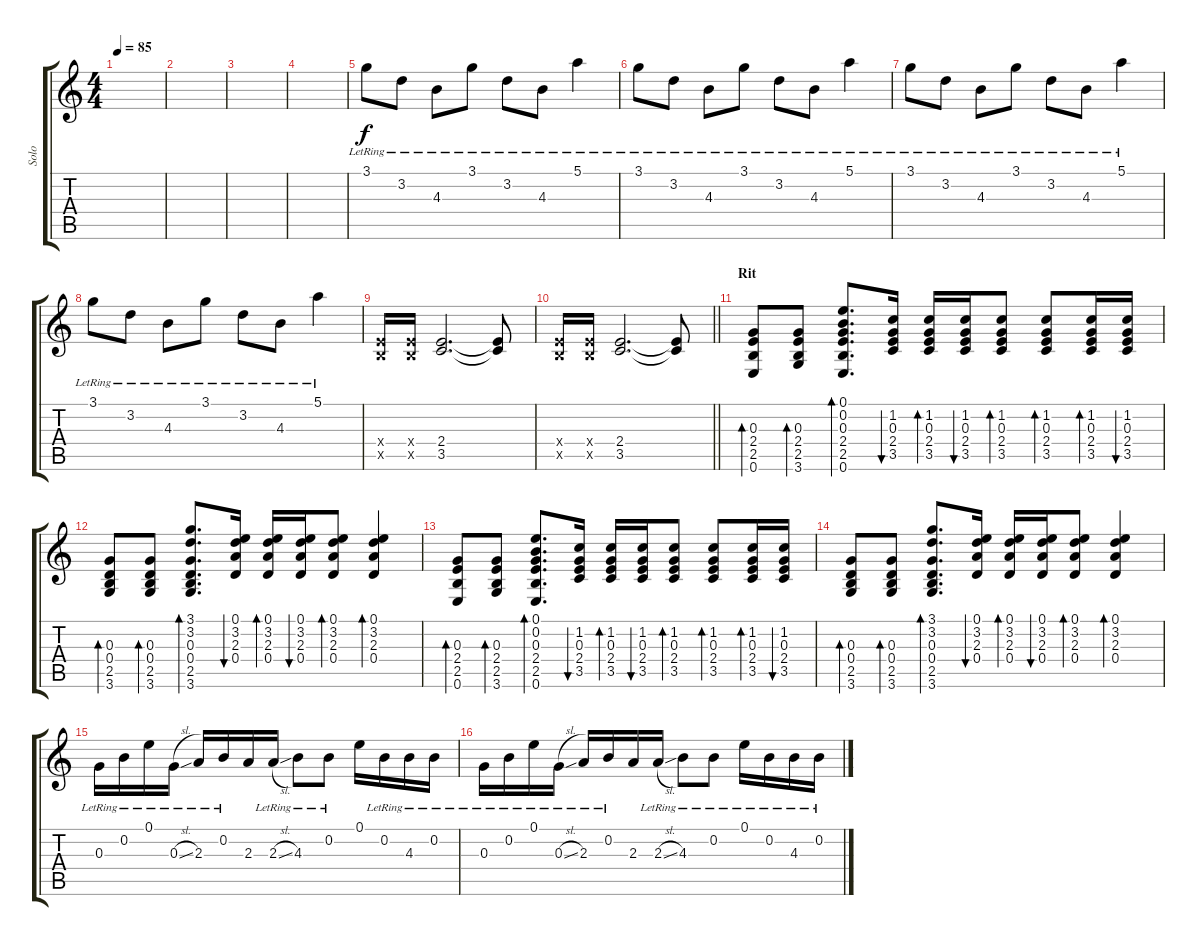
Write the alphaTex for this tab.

\track ("Solo" "Solo") {instrument overdrivenguitar}
\staff {score tabs}
\tuning (E4 B3 G3 D3 A2 E2) {hide}
\ts (4 4)
\tempo 85
\clef g2
\ks c
|
|
|
|
3.1{lr}.8{instrument electricguitarclean} 3.2{lr}.8 4.3{lr}.8 3.1{lr}.8 3.2{lr}.8 4.3{lr}.8 5.1{lr}.4 |
3.1{lr}.8 3.2{lr}.8 4.3{lr}.8 3.1{lr}.8 3.2{lr}.8 4.3{lr}.8 5.1{lr}.4 |
3.1{lr}.8 3.2{lr}.8 4.3{lr}.8 3.1{lr}.8 3.2{lr}.8 4.3{lr}.8 5.1{lr}.4 |
3.1{lr}.8 3.2{lr}.8 4.3{lr}.8 3.1{lr}.8 3.2{lr}.8 4.3{lr}.8 5.1{lr}.4 |
(2.4{x} 2.5{x}).16 (2.4{x} 2.5{x}).16 (2.4 3.5).2{d} (2.4{t} 3.5{t}).8 |
\barLineRight lightlight
(2.4{x} 2.5{x}).16 (2.4{x} 2.5{x}).16 (2.4 3.5).2{d} (2.4{t} 3.5{t}).8 |
\section ("" "Rit")
(0.3 2.4 2.5 0.6).8{bd 60} (0.3 2.4 2.5 3.6).8{bd 60} (0.1 0.2 0.3 2.4 2.5 0.6).8{d bd 60} (1.2 0.3 2.4 3.5).16{bu 60} (1.2 0.3 2.4 3.5).16{bd 60} (1.2 0.3 2.4 3.5).16{bu 60} (1.2 0.3 2.4 3.5).8{bd 60} (1.2 0.3 2.4 3.5).8{bd 60} (1.2 0.3 2.4 3.5).16{bd 60} (1.2 0.3 2.4 3.5).16{bu 60} |
(0.3 0.4 2.5 3.6).8{bd 60} (0.3 0.4 2.5 3.6).8{bd 60} (3.1 3.2 0.3 0.4 2.5 3.6).8{d bd 60} (0.1 3.2 2.3 0.4).16{bu 60} (0.1 3.2 2.3 0.4).16{bd 60} (0.1 3.2 2.3 0.4).16{bu 60} (0.1 3.2 2.3 0.4).8{bd 60} (0.1 3.2 2.3 0.4).4{bd 60} |
(0.3 2.4 2.5 0.6).8{bd 60} (0.3 2.4 2.5 3.6).8{bd 60} (0.1 0.2 0.3 2.4 2.5 0.6).8{d bd 60} (1.2 0.3 2.4 3.5).16{bu 60} (1.2 0.3 2.4 3.5).16{bd 60} (1.2 0.3 2.4 3.5).16{bu 60} (1.2 0.3 2.4 3.5).8{bd 60} (1.2 0.3 2.4 3.5).8{bd 60} (1.2 0.3 2.4 3.5).16{bd 60} (1.2 0.3 2.4 3.5).16{bu 60} |
(0.3 0.4 2.5 3.6).8{bd 60} (0.3 0.4 2.5 3.6).8{bd 60} (3.1 3.2 0.3 0.4 2.5 3.6).8{d bd 60} (0.1 3.2 2.3 0.4).16{bu 60} (0.1 3.2 2.3 0.4).16{bd 60} (0.1 3.2 2.3 0.4).16{bu 60} (0.1 3.2 2.3 0.4).8{bd 60} (0.1 3.2 2.3 0.4).4{bd 60} |
0.3{lr}.16 0.2{lr}.16 0.1{lr}.16 0.3{sl lr}.16 2.3{lr}.16 0.2{lr}.16 2.3.16 2.3{sl lr}.16 4.3{lr}.8 0.2{lr}.8 0.1.16 0.2{lr}.16 4.3{lr}.16 0.2{lr}.16 |
0.3{lr}.16 0.2{lr}.16 0.1{lr}.16 0.3{sl lr}.16 2.3{lr}.16 0.2{lr}.16 2.3.16 2.3{sl lr}.16 4.3{lr}.8 0.2{lr}.8 0.1{lr}.16 0.2{lr}.16 4.3{lr}.16 0.2{lr}.16
